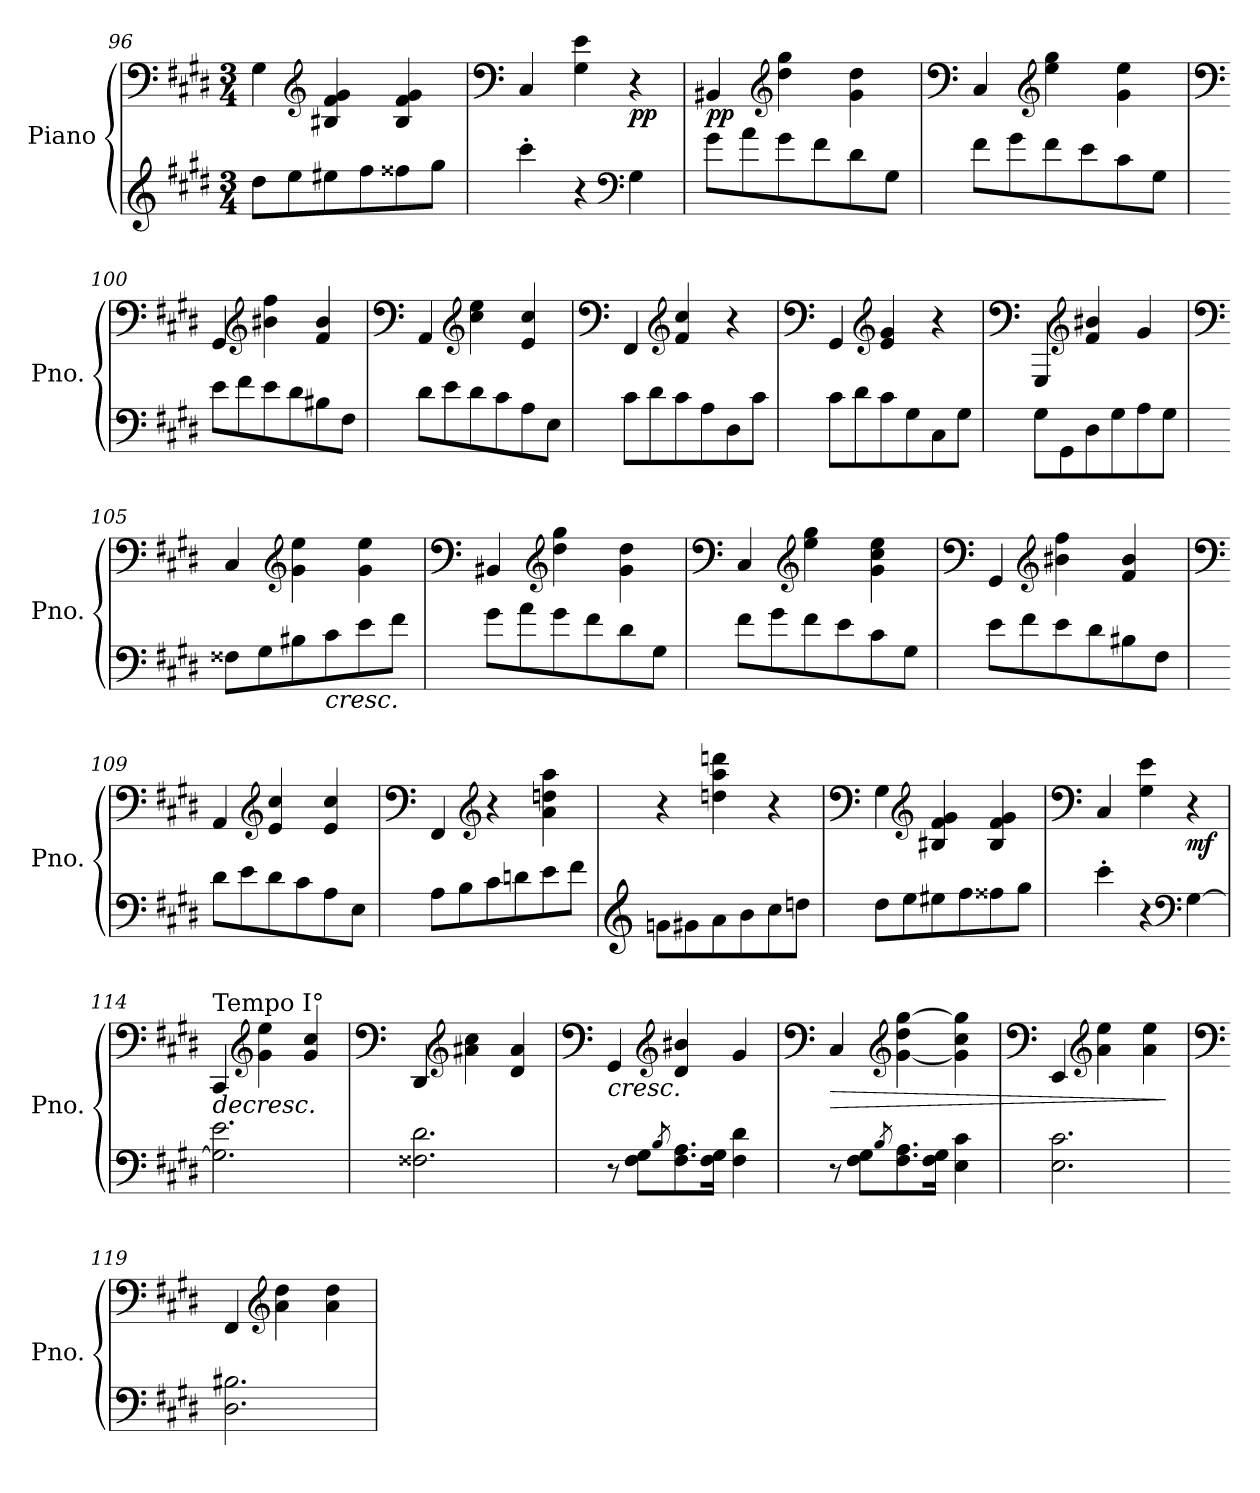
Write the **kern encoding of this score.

**kern	**kern	**dynam
*part1	*part1	*part1
*staff2	*staff1	*staff1/2
*I"Piano	*	*
*I'Pno.	*	*
*clefG2	*clefF4	*
*k[f#c#g#d#]	*k[f#c#g#d#]	*
*M3/4	*M3/4	*
=96	=96	=96
8dd#\L	4G#\	.
8ee\	.	.
*	*clefG2	*
8ee#X\	4B#X/ 4f#/ 4g#/	.
8ff#\	.	.
8ff##X\	4B#/ 4f#/ 4g#/	.
8gg#\J	.	.
=97	=97	=97
*	*clefF4	*
4ccc#'\	4C#/	.
4r	4G#\ 4e\	.
*clefF4	*	*
!	!	!LO:DY:b
4G#\	4r	pp
!!LO:PB:g=z
=98	=98	=98
!	!	!LO:DY:b
8g#\L	4BB#X/	pp
8a\	.	.
*	*clefG2	*
8g#\	4dd#\ 4gg#\	.
8f#\	.	.
8d#\	4g#\ 4dd#\	.
8G#\J	.	.
=99	=99	=99
*	*clefF4	*
8f#\L	4C#/	.
8g#\	.	.
*	*clefG2	*
8f#\	4ee\ 4gg#\	.
8e\	.	.
8c#\	4g#\ 4ee\	.
8G#\J	.	.
=100	=100	=100
*	*clefF4	*
8e\L	4GG#/	.
8f#\	.	.
*	*clefG2	*
8e\	4b#X\ 4ff#\	.
8d#\	.	.
8B#X\	4f#/ 4b#/	.
8F#\J	.	.
=101	=101	=101
*	*clefF4	*
8d#\L	4AA/	.
8e\	.	.
*	*clefG2	*
8d#\	4cc#\ 4ee\	.
8c#\	.	.
8A\	4e/ 4cc#/	.
8E\J	.	.
!!LO:LB:g=z
=102	=102	=102
*	*clefF4	*
8c#\L	4FF#/	.
8d#\	.	.
*	*clefG2	*
8c#\	4f#/ 4cc#/	.
8A\	.	.
8D#\	4r	.
8c#\J	.	.
=103	=103	=103
*	*clefF4	*
8c#\L	4GG#/	.
8d#\	.	.
*	*clefG2	*
8c#\	4e/ 4g#/	.
8G#\	.	.
8C#\	4r	.
8G#\J	.	.
=104	=104	=104
*	*clefF4	*
8G#\L	4GGG#/	.
8GG#\	.	.
*	*clefG2	*
8D#\	4f#/ 4b#X/	.
8G#\	.	.
8A\	4g#/	.
8G#\J	.	.
=105	=105	=105
*	*clefF4	*
8F##X\L	4C#/	.
8G#\	.	.
*	*clefG2	*
8B#X\	4g#\ 4ee\	.
!	!	!LO:HP:b=2
8c#\	.	<
8e\	4g#\ 4ee\	.
8f#\J	.	.
!!LO:LB:g=z
=106	=106	=106
*	*clefF4	*
8g#\L	4BB#X/	.
8a\	.	.
*	*clefG2	*
8g#\	4dd#\ 4gg#\	.
8f#\	.	.
8d#\	4g#\ 4dd#\	.
8G#\J	.	.
=107	=107	=107
*	*clefF4	*
8f#\L	4C#/	.
8g#\	.	.
*	*clefG2	*
8f#\	4ee\ 4gg#\	.
8e\	.	.
8c#\	4g#\ 4cc#\ 4ee\	.
8G#\J	.	.
=108	=108	=108
*	*clefF4	*
8e\L	4GG#/	.
8f#\	.	.
*	*clefG2	*
8e\	4b#X\ 4ff#\	.
8d#\	.	.
8B#X\	4f#/ 4b#/	.
8F#\J	.	.
=109	=109	=109
*	*clefF4	*
8d#\L	4AA/	.
8e\	.	.
*	*clefG2	*
8d#\	4e/ 4cc#/	.
8c#\	.	.
8A\	4e/ 4cc#/	.
8E\J	.	.
!!LO:LB:g=z
=110	=110	=110
*	*clefF4	*
8A\L	4FF#/	.
8B\	.	.
*	*clefG2	*
8c#\	4r	.
8dn\	.	.
8e\	4a\ 4ddn\ 4aa\	.
8f#\J	.	.
=111	=111	=111
*clefG2	*	*
8gn\L	4r	.
8g#X\	.	.
8a\	4ddn\ 4aa\ 4dddn\	.
8b\	.	.
8cc#\	4r	.
8ddn\J	.	.
=112	=112	=112
*	*clefF4	*
8dd#\L	4G#\	.
8ee\	.	.
*	*clefG2	*
8ee#X\	4B#X/ 4f#/ 4g#/	.
8ff#\	.	.
8ff##X\	4B#/ 4f#/ 4g#/	.
8gg#\J	.	.
=113	=113	=113
*	*clefF4	*
4ccc#'\	4C#/	.
4r	4G#\ 4e\	.
*clefF4	*	*
!	!	!LO:DY:b
[4G#\	4r	mf
!!LO:PB:g=z
=114	=114	=114
!	!LO:TX:a:t=Tempo I°	!
!	!	!LO:HP:b
2.G#\] 2.e\	4CC#/	>
*	*clefG2	*
.	4g#\ 4ee\	.
.	4g#/ 4cc#/	.
=115	=115	=115
*	*clefF4	*
2.F##X\ 2.d#\	4DD#/	.
*	*clefG2	*
.	4a#X\ 4cc#\	.
.	4d#/ 4a#/	.
.	.	[
=116	=116	=116
*	*clefF4	*
!	!	!LO:HP:b
8r	4GG#/	<
8F#\ 8G#\L	.	.
8qB/	.	.
*	*clefG2	*
8.F#\ 8.A\	4d#/ 4b#X/	.
16F#\ 16G#\Jk	.	.
4F#\ 4d#\	4g#/	.
.	.	]
=117	=117	=117
*	*clefF4	*
!	!	!LO:HP:b
8r	4C#/	>
8F#\ 8G#\L	.	.
8qB/	.	.
*	*clefG2	*
8.F#\ 8.A\	[4g#\ 4dd#\ [4gg#\	.
16F#\ 16G#\Jk	.	.
4E\ 4c#\	4g#\] 4cc#\ 4gg#\]	.
.	.	[
!!LO:LB:g=z
=118	=118	=118
*	*clefF4	*
2.E\ 2.c#\	4EE/	.
*	*clefG2	*
.	4a\ 4ee\	.
.	4a\ 4ee\	.
.	.	]
=119	=119	=119
*	*clefF4	*
2.D#\ 2.B#X\	4FF#/	.
*	*clefG2	*
.	4a\ 4dd#\	.
.	4a\ 4dd#\	.
=	=	=
*-	*-	*-
